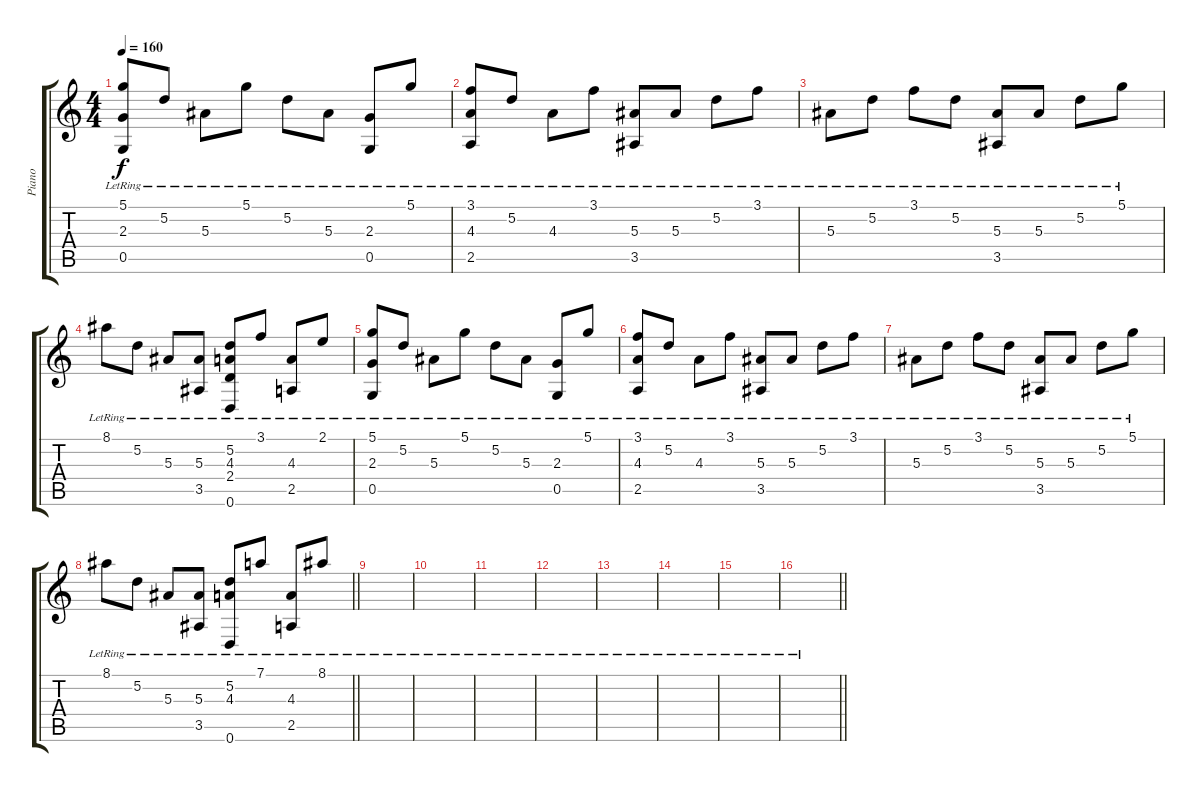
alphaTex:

\track ("Piano" "Piano") {instrument acousticgrandpiano}
\staff {score tabs}
\tuning (D5 A4 F4 C4 G3 D3) {hide}
\ts (4 4)
\tempo 160
\clef g2
\ks c
(5.1{lr} 2.3{lr} 0.5{lr}).8{dy f} 5.2{lr}.8 5.3{lr}.8 5.1{lr}.8 5.2{lr}.8 5.3{lr}.8 (2.3{lr} 0.5{lr}).8 5.1{lr}.8 |
(3.1{lr} 4.3{lr} 2.5{lr}).8 5.2{lr}.8 4.3{lr}.8 3.1{lr}.8 (5.3{lr} 3.5{lr}).8 5.3{lr}.8 5.2{lr}.8 3.1{lr}.8 |
5.3{lr}.8 5.2{lr}.8 3.1{lr}.8 5.2{lr}.8 (5.3{lr} 3.5{lr}).8 5.3{lr}.8 5.2{lr}.8 5.1{lr}.8 |
8.1{lr}.8 5.2{lr}.8 5.3{lr}.8 (5.3{lr} 3.5{lr}).8 (5.2{lr} 4.3{lr} 2.4{lr} 0.6{lr}).8 3.1{lr}.8 (4.3{lr} 2.5{lr}).8 2.1{lr}.8 |
(5.1{lr} 2.3{lr} 0.5{lr}).8 5.2{lr}.8 5.3{lr}.8 5.1{lr}.8 5.2{lr}.8 5.3{lr}.8 (2.3{lr} 0.5{lr}).8 5.1{lr}.8 |
(3.1{lr} 4.3{lr} 2.5{lr}).8 5.2{lr}.8 4.3{lr}.8 3.1{lr}.8 (5.3{lr} 3.5{lr}).8 5.3{lr}.8 5.2{lr}.8 3.1{lr}.8 |
5.3{lr}.8 5.2{lr}.8 3.1{lr}.8 5.2{lr}.8 (5.3{lr} 3.5{lr}).8 5.3{lr}.8 5.2{lr}.8 5.1{lr}.8 |
\barLineRight lightlight
8.1{lr}.8 5.2{lr}.8 5.3{lr}.8 (5.3{lr} 3.5{lr}).8 (5.2{lr} 4.3{lr} 0.6{lr}).8 7.1{lr}.8 (4.3{lr} 2.5{lr}).8 8.1{lr}.8 |
|
|
|
|
|
|
|
\barLineRight lightlight
